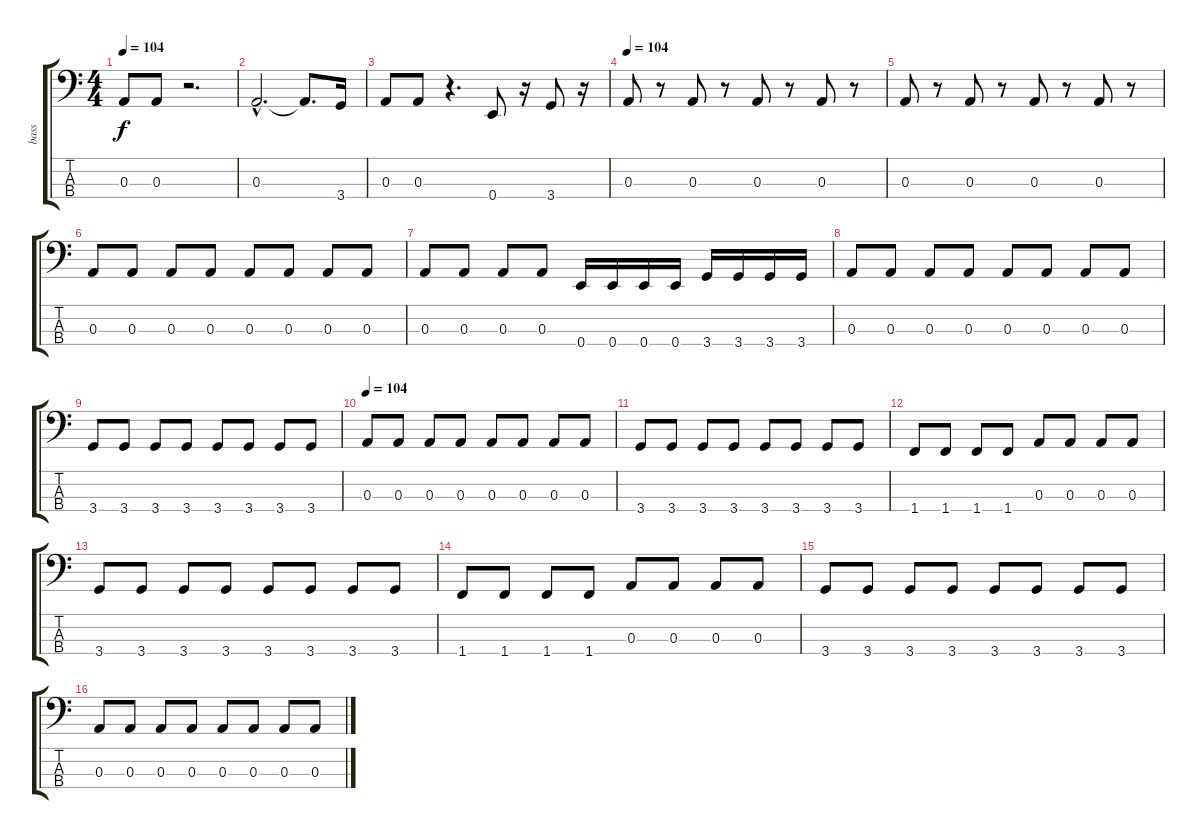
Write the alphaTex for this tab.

\track ("bass" "bass") {instrument electricbassfinger}
\staff {score tabs}
\tuning (G2 D2 A1 E1) {hide}
\ts (4 4)
\tempo 104
\clef f4
\ks c
0.3.8{dy f} 0.3.8 r.2{d} |
0.3{hac}.2{d} 0.3{t}.8{d} 3.4.16 |
0.3.8 0.3.8 r.4{d} 0.4.8 r.16 3.4.8 r.16 |
\tempo 104
0.3.8 r.8 0.3.8 r.8 0.3.8 r.8 0.3.8 r.8 |
0.3.8 r.8 0.3.8 r.8 0.3.8 r.8 0.3.8 r.8 |
0.3.8 0.3.8 0.3.8 0.3.8 0.3.8 0.3.8 0.3.8 0.3.8 |
0.3.8 0.3.8 0.3.8 0.3.8 0.4.16 0.4.16 0.4.16 0.4.16 3.4.16 3.4.16 3.4.16 3.4.16 |
0.3.8 0.3.8 0.3.8 0.3.8 0.3.8 0.3.8 0.3.8 0.3.8 |
3.4.8 3.4.8 3.4.8 3.4.8 3.4.8 3.4.8 3.4.8 3.4.8 |
\tempo 104
0.3.8 0.3.8 0.3.8 0.3.8 0.3.8 0.3.8 0.3.8 0.3.8 |
3.4.8 3.4.8 3.4.8 3.4.8 3.4.8 3.4.8 3.4.8 3.4.8 |
1.4.8 1.4.8 1.4.8 1.4.8 0.3.8 0.3.8 0.3.8 0.3.8 |
3.4.8 3.4.8 3.4.8 3.4.8 3.4.8 3.4.8 3.4.8 3.4.8 |
1.4.8 1.4.8 1.4.8 1.4.8 0.3.8 0.3.8 0.3.8 0.3.8 |
3.4.8 3.4.8 3.4.8 3.4.8 3.4.8 3.4.8 3.4.8 3.4.8 |
0.3.8 0.3.8 0.3.8 0.3.8 0.3.8 0.3.8 0.3.8 0.3.8
